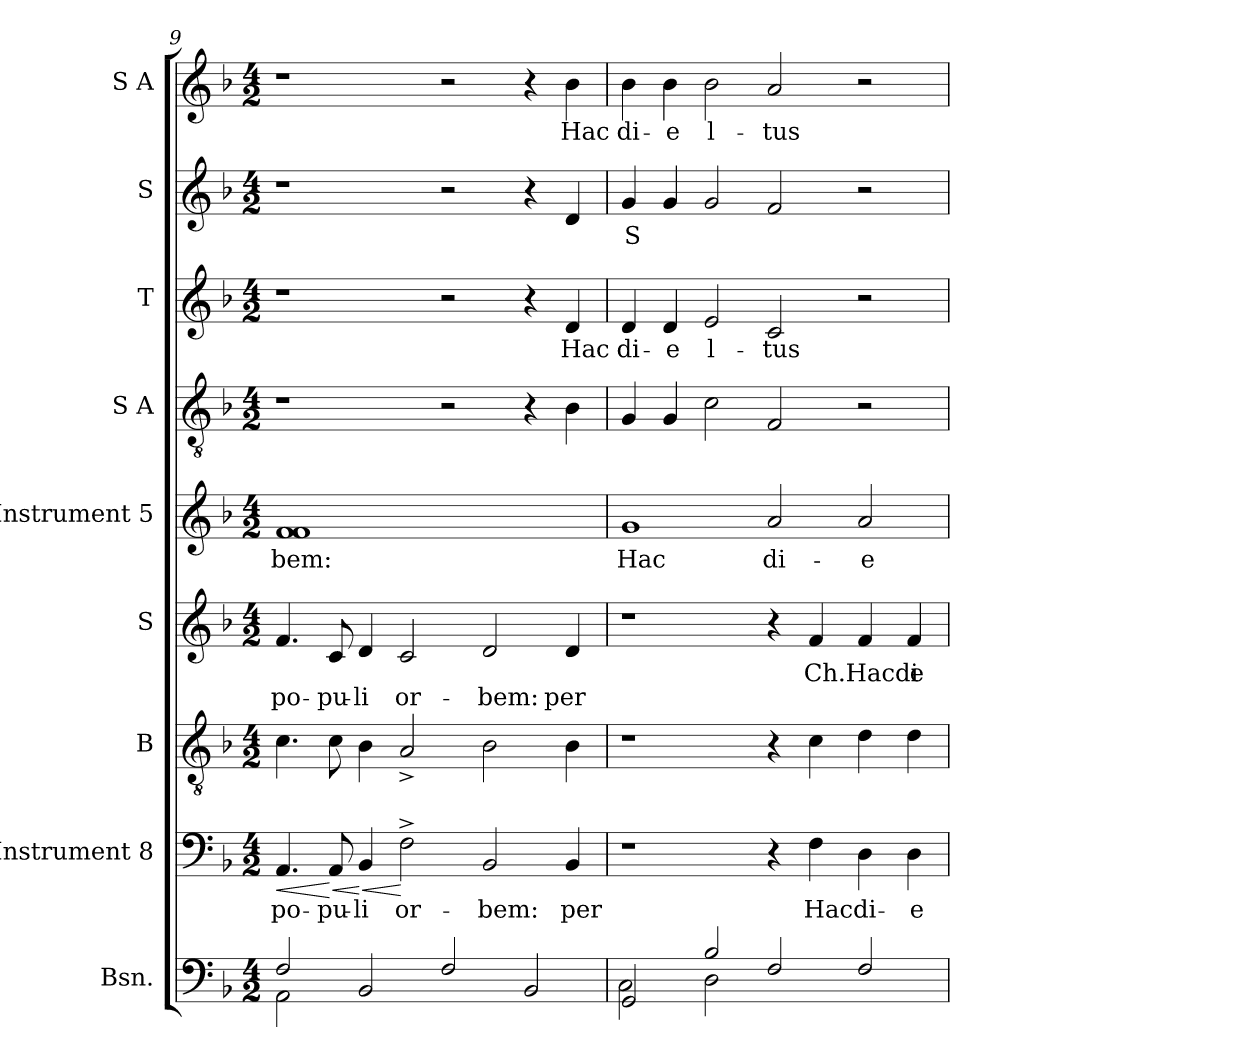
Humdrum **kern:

**kern	**kern	**text	**dynam	**kern	**kern	**text	**text	**kern	**text	**kern	**kern	**text	**kern	**text	**kern	**text
*part9	*part8	*part8	*part8	*part7	*part6	*part6	*part6	*part5	*part5	*part4	*part3	*part3	*part2	*part2	*part1	*part1
*staff9	*staff8	*staff8	*staff8	*staff7	*staff6	*staff6	*staff6	*staff5	*staff5	*staff4	*staff3	*staff3	*staff2	*staff2	*staff1	*staff1
*I"Bsn.	*I"Instrument 8	*	*	*I"B	*I"S	*	*	*I"Instrument 5	*	*I"S  A	*I"T	*	*I"S	*	*I"S  A	*
*I'Bsn.	*	*	*	*	*	*	*	*	*	*	*I'T	*	*I'S	*	*	*
*clefF4	*clefF4	*	*	*clefGv2	*clefG2	*	*	*clefG2	*	*clefGv2	*clefG2	*	*clefG2	*	*clefG2	*
*k[b-]	*k[b-]	*	*	*k[b-]	*k[b-]	*	*	*k[b-]	*	*k[b-]	*k[b-]	*	*k[b-]	*	*k[b-]	*
*F:	*F:	*	*	*F:	*F:	*	*	*F:	*	*F:	*F:	*	*F:	*	*F:	*
*M4/2	*M4/2	*	*	*M4/2	*M4/2	*	*	*M4/2	*	*M4/2	*M4/2	*	*M4/2	*	*M4/2	*
=9	=9	=9	=9	=9	=9	=9	=9	=9	=9	=9	=9	=9	=9	=9	=9	=9
*^	*	*	*	*	*	*	*	*	*	*	*	*	*	*	*	*
!	!	!	!LO:LY:b:cj	!LO:HP:b	!	!	!	!	!	!	!	!	!	!	!	!	!
!	!	!	!	!LO:HP:n=1:b	!	!	!	!LO:LY:b:cj	!	!LO:LY:b:cj	!	!	!	!	!	!	!
2AA\	2F/	4.AA/	po-	< <	4.c\	4.f/	.	po-	1f 1f	-bem:	1r	1r	.	1r	.	1r	.
!	!	!	!LO:LY:b:cj	!LO:HP:n=1:b	!	!	!	!LO:LY:b:cj	!	!	!	!	!	!	!	!	!
.	.	8AA/	-pu-	[ <	8c\	8c/	.	-pu-	.	.	.	.	.	.	.	.	.
!	!	!	!LO:LY:b:cj	!LO:HP:n=1:b	!	!	!	!LO:LY:b:cj	!	!	!	!	!	!	!	!	!
1.ryy	2BB-/	4BB-/	-li	[ <	4B-\	4d/	.	-li	.	.	.	.	.	.	.	.	.
!	!	!	!LO:LY:b:cj	!	!	!	!	!LO:LY:b:cj	!	!	!	!	!	!	!	!	!
.	.	2F^<\	or-	[	2A^>/	2c/	.	or-	.	.	.	.	.	.	.	.	.
.	2F/	.	.	.	.	.	.	.	1ryy	.	2r	2r	.	2r	.	2r	.
!	!	!	!LO:LY:b:cj	!	!	!	!	!LO:LY:b:cj	!	!	!	!	!	!	!	!	!
.	.	2BB-/	-bem:	.	2B-\	2d/	.	-bem:	.	.	.	.	.	.	.	.	.
.	2BB-/	.	.	.	.	.	.	.	.	.	4r	4r	.	4r	.	4r	.
!	!	!	!LO:LY:b:cj	!	!	!	!	!LO:LY:b:cj	!	!	!	!	!LO:LY:b:cj	!	!	!	!LO:LY:b:cj
.	.	4BB-/	per	.	4B-\	4d/	.	per	.	.	4B-\	4d/	Hac	4d/	.	4b-\	Hac
*v	*v	*	*	*	*	*	*	*	*	*	*	*	*	*	*	*	*
.	.	.	[	.	.	.	.	.	.	.	.	.	.	.	.	.
!!LO:PB:g=z
=10	=10	=10	=10	=10	=10	=10	=10	=10	=10	=10	=10	=10	=10	=10	=10	=10
*^	*	*	*	*	*	*	*	*	*	*	*	*	*	*	*	*
!	!	!	!	!	!	!	!	!	!	!LO:LY:b:cj	!	!	!LO:LY:b:cj	!	!LO:LY:b:rj	!	!LO:LY:b:cj
2GG/	2C\	1r	.	.	1r	1r	.	.	1g	Hac	4G/	4d/	di-	4g/	S	4b-\	di-
!	!	!	!	!	!	!	!	!	!	!	!	!	!LO:LY:b:cj	!	!	!	!LO:LY:b:cj
.	.	.	.	.	.	.	.	.	.	.	4G/	4d/	-e	4g/	.	4b-\	-e
!	!	!	!	!	!	!	!	!	!	!	!	!	!LO:LY:b:rj	!	!	!	!LO:LY:b:rj
2B-/	2D\	.	.	.	.	.	.	.	.	.	2c\	2e/	l-	2g/	.	2b-\	l-
!	!	!	!	!	!	!	!	!	!	!LO:LY:b:cj	!	!	!LO:LY:b:cj	!	!	!	!LO:LY:b:cj
2F/	1ryy	4r	.	.	4r	4r	.	.	2a/	di-	2F/	2c/	-tus	2f/	.	2a/	-tus
!	!	!	!LO:LY:b:cj	!	!	!	!LO:LY:b:rj	!	!	!	!	!	!	!	!	!	!
.	.	4F\	Hacdi-	.	4c\	4f/	Ch.Hacdi	.	.	.	.	.	.	.	.	.	.
!	!	!	!	!	!	!	!	!	!	!LO:LY:b:cj	!	!	!	!	!	!	!
2F/	.	4D\	.	.	4d\	4f/	.	.	2a/	-e	2r	2r	.	2r	.	2r	.
!	!	!	!LO:LY:b:cj	!	!	!	!LO:LY:b:cj	!	!	!	!	!	!	!	!	!	!
.	.	4D\	-e	.	4d\	4f/	e	.	.	.	.	.	.	.	.	.	.
*v	*v	*	*	*	*	*	*	*	*	*	*	*	*	*	*	*	*
=	=	=	=	=	=	=	=	=	=	=	=	=	=	=	=	=
*-	*-	*-	*-	*-	*-	*-	*-	*-	*-	*-	*-	*-	*-	*-	*-	*-
